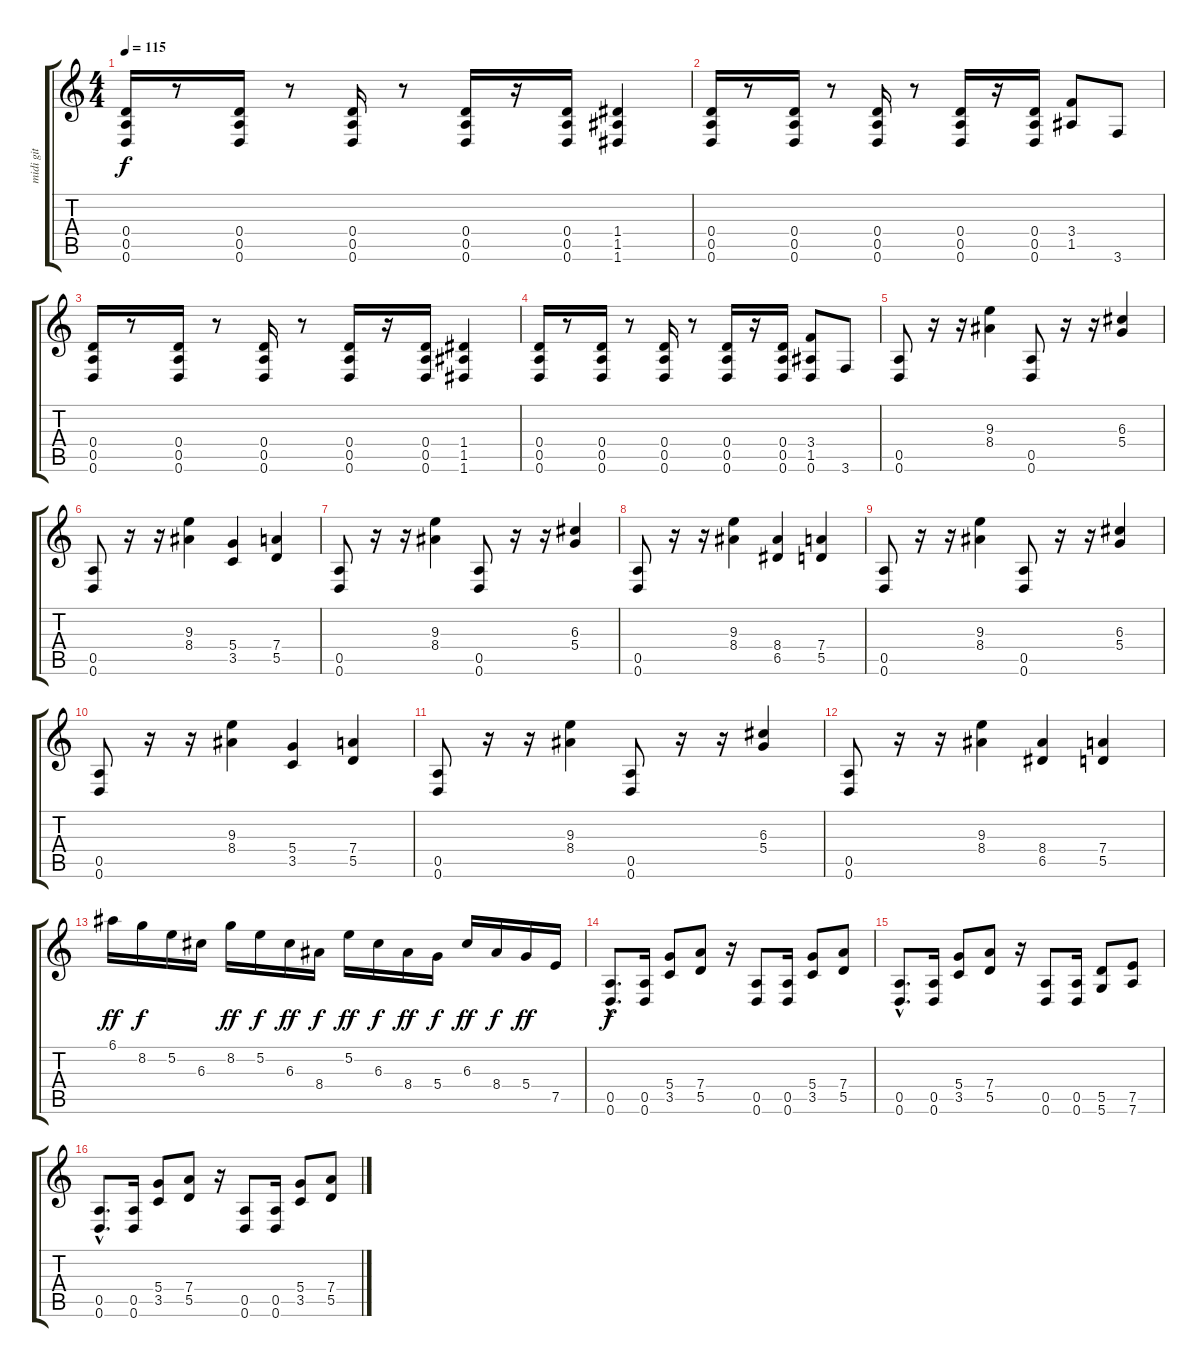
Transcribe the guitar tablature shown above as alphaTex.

\track ("midi git" "midi git") {instrument distortionguitar}
\staff {score tabs}
\tuning (E4 B3 G3 D3 A2 D2) {hide}
\ts (4 4)
\tempo 115
\clef g2
\ks c
(0.4 0.5 0.6).16{dy f} r.8 (0.4 0.5 0.6).16 r.8 (0.4 0.5 0.6).16 r.8 (0.4 0.5 0.6).16 r.16 (0.4 0.5 0.6).16 (1.4 1.5 1.6).4 |
(0.4 0.5 0.6).16 r.8 (0.4 0.5 0.6).16 r.8 (0.4 0.5 0.6).16 r.8 (0.4 0.5 0.6).16 r.16 (0.4 0.5 0.6).16 (3.4 1.5).8 3.6.8 |
(0.4 0.5 0.6).16 r.8 (0.4 0.5 0.6).16 r.8 (0.4 0.5 0.6).16 r.8 (0.4 0.5 0.6).16 r.16 (0.4 0.5 0.6).16 (1.4 1.5 1.6).4 |
(0.4 0.5 0.6).16 r.8 (0.4 0.5 0.6).16 r.8 (0.4 0.5 0.6).16 r.8 (0.4 0.5 0.6).16 r.16 (0.4 0.5 0.6).16 (3.4 1.5 0.6).8 3.6.8 |
(0.5 0.6).8 r.16 r.16 (9.3 8.4).4 (0.5 0.6).8 r.16 r.16 (6.3 5.4).4 |
(0.5 0.6).8 r.16 r.16 (9.3 8.4).4 (5.4 3.5).4 (7.4 5.5).4 |
(0.5 0.6).8 r.16 r.16 (9.3 8.4).4 (0.5 0.6).8 r.16 r.16 (6.3 5.4).4 |
(0.5 0.6).8 r.16 r.16 (9.3 8.4).4 (8.4 6.5).4 (7.4 5.5).4 |
(0.5 0.6).8 r.16 r.16 (9.3 8.4).4 (0.5 0.6).8 r.16 r.16 (6.3 5.4).4 |
(0.5 0.6).8 r.16 r.16 (9.3 8.4).4 (5.4 3.5).4 (7.4 5.5).4 |
(0.5 0.6).8 r.16 r.16 (9.3 8.4).4 (0.5 0.6).8 r.16 r.16 (6.3 5.4).4 |
(0.5 0.6).8 r.16 r.16 (9.3 8.4).4 (8.4 6.5).4 (7.4 5.5).4 |
6.1.16{dy ff} 8.2.16{dy f} 5.2.16 6.3.16 8.2.16{dy ff} 5.2.16{dy f} 6.3.16{dy ff} 8.4.16{dy f} 5.2.16{dy ff} 6.3.16{dy f} 8.4.16{dy ff} 5.4.16{dy f} 6.3.16{dy ff} 8.4.16{dy f} 5.4.16{dy ff} 7.5.16 |
(0.5{hac} 0.6{hac}).8{d dy f} (0.5 0.6).16 (5.4 3.5).8 (7.4 5.5).8 r.16 (0.5 0.6).8 (0.5 0.6).16 (5.4 3.5).8 (7.4 5.5).8 |
(0.5{hac} 0.6{hac}).8{d} (0.5 0.6).16 (5.4 3.5).8 (7.4 5.5).8 r.16 (0.5 0.6).8 (0.5 0.6).16 (5.5 5.6).8 (7.5 7.6).8 |
(0.5{hac} 0.6{hac}).8{d} (0.5 0.6).16 (5.4 3.5).8 (7.4 5.5).8 r.16 (0.5 0.6).8 (0.5 0.6).16 (5.4 3.5).8 (7.4 5.5).8
